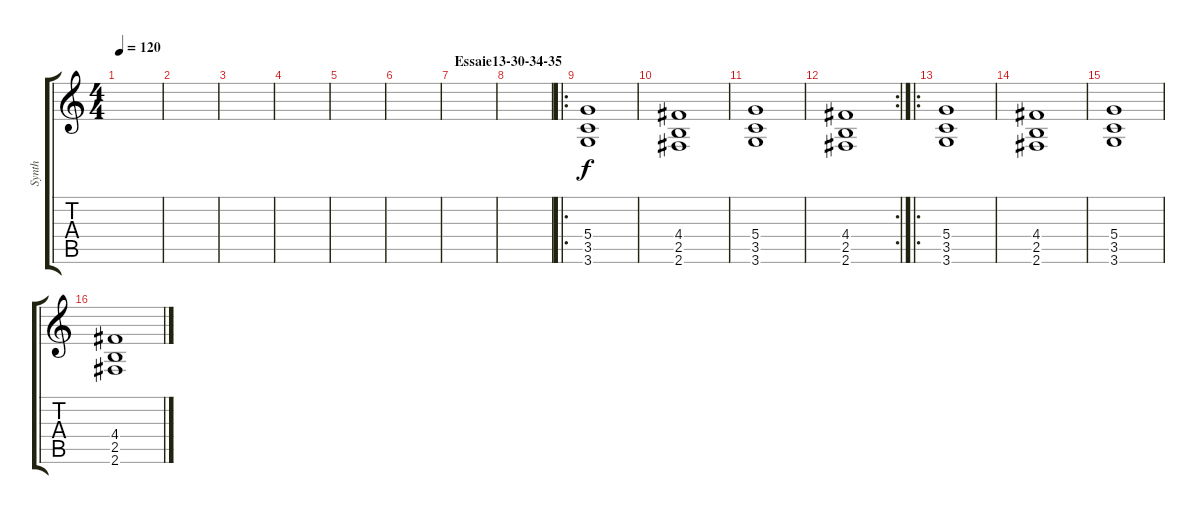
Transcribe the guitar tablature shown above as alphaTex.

\track ("Synth" "Synth") {instrument synthbass1}
\staff {score tabs}
\tuning (E4 B3 G3 D3 A2 E2) {hide}
\ts (4 4)
\tempo 120
\clef g2
\ks c
|
|
|
|
|
|
\section ("" "Essaie13-30-34-35")
|
|
\ro
(5.4 3.5 3.6).1{volume 13 instrument harmonica} |
(4.4 2.5 2.6).1 |
(5.4 3.5 3.6).1 |
\rc 2
(4.4 2.5 2.6).1 |
\ro
(5.4 3.5 3.6).1{instrument harmonica} |
(4.4 2.5 2.6).1 |
(5.4 3.5 3.6).1 |
(4.4 2.5 2.6).1
